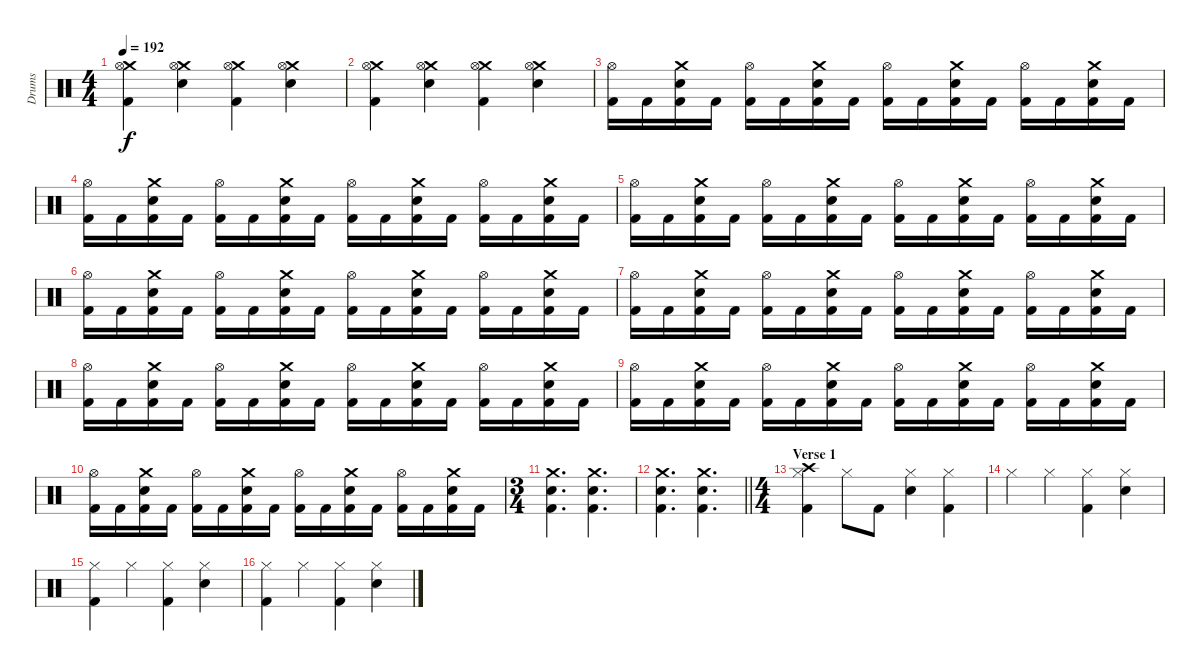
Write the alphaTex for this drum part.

\track ("Drums" "Drums") {instrument percussion}
\staff {score}
\articulation defaults
\ts (4 4)
\tempo 192
\clef neutral
\ks c
("Crash medium (hit)" "Hi-Hat (open)" "Kick (hit) 2").4{dy f} ("Crash medium (hit)" "Hi-Hat (open)" "Electric Snare (hit)").4 ("Crash medium (hit)" "Hi-Hat (open)" "Kick (hit) 2").4 ("Crash medium (hit)" "Hi-Hat (open)" "Electric Snare (hit)").4 |
("Crash medium (hit)" "Hi-Hat (open)" "Kick (hit) 2").4 ("Crash medium (hit)" "Hi-Hat (open)" "Electric Snare (hit)").4 ("Crash medium (hit)" "Hi-Hat (open)" "Kick (hit) 2").4 ("Crash medium (hit)" "Hi-Hat (open)" "Electric Snare (hit)").4 |
("Hi-Hat (open)" "Kick (hit) 2").16 "Kick (hit) 2".16 ("Crash medium (hit)" "Electric Snare (hit)" "Kick (hit) 2").16 "Kick (hit) 2".16 ("Hi-Hat (open)" "Kick (hit) 2").16 "Kick (hit) 2".16 ("Crash medium (hit)" "Electric Snare (hit)" "Kick (hit) 2").16 "Kick (hit) 2".16 ("Hi-Hat (open)" "Kick (hit) 2").16 "Kick (hit) 2".16 ("Crash medium (hit)" "Electric Snare (hit)" "Kick (hit) 2").16 "Kick (hit) 2".16 ("Hi-Hat (open)" "Kick (hit) 2").16 "Kick (hit) 2".16 ("Crash medium (hit)" "Electric Snare (hit)" "Kick (hit) 2").16 "Kick (hit) 2".16 |
("Hi-Hat (open)" "Kick (hit) 2").16 "Kick (hit) 2".16 ("Crash medium (hit)" "Electric Snare (hit)" "Kick (hit) 2").16 "Kick (hit) 2".16 ("Hi-Hat (open)" "Kick (hit) 2").16 "Kick (hit) 2".16 ("Crash medium (hit)" "Electric Snare (hit)" "Kick (hit) 2").16 "Kick (hit) 2".16 ("Hi-Hat (open)" "Kick (hit) 2").16 "Kick (hit) 2".16 ("Crash medium (hit)" "Electric Snare (hit)" "Kick (hit) 2").16 "Kick (hit) 2".16 ("Hi-Hat (open)" "Kick (hit) 2").16 "Kick (hit) 2".16 ("Crash medium (hit)" "Electric Snare (hit)" "Kick (hit) 2").16 "Kick (hit) 2".16 |
("Hi-Hat (open)" "Kick (hit) 2").16 "Kick (hit) 2".16 ("Crash medium (hit)" "Electric Snare (hit)" "Kick (hit) 2").16 "Kick (hit) 2".16 ("Hi-Hat (open)" "Kick (hit) 2").16 "Kick (hit) 2".16 ("Crash medium (hit)" "Electric Snare (hit)" "Kick (hit) 2").16 "Kick (hit) 2".16 ("Hi-Hat (open)" "Kick (hit) 2").16 "Kick (hit) 2".16 ("Crash medium (hit)" "Electric Snare (hit)" "Kick (hit) 2").16 "Kick (hit) 2".16 ("Hi-Hat (open)" "Kick (hit) 2").16 "Kick (hit) 2".16 ("Crash medium (hit)" "Electric Snare (hit)" "Kick (hit) 2").16 "Kick (hit) 2".16 |
("Hi-Hat (open)" "Kick (hit) 2").16 "Kick (hit) 2".16 ("Crash medium (hit)" "Electric Snare (hit)" "Kick (hit) 2").16 "Kick (hit) 2".16 ("Hi-Hat (open)" "Kick (hit) 2").16 "Kick (hit) 2".16 ("Crash medium (hit)" "Electric Snare (hit)" "Kick (hit) 2").16 "Kick (hit) 2".16 ("Hi-Hat (open)" "Kick (hit) 2").16 "Kick (hit) 2".16 ("Crash medium (hit)" "Electric Snare (hit)" "Kick (hit) 2").16 "Kick (hit) 2".16 ("Hi-Hat (open)" "Kick (hit) 2").16 "Kick (hit) 2".16 ("Crash medium (hit)" "Electric Snare (hit)" "Kick (hit) 2").16 "Kick (hit) 2".16 |
("Hi-Hat (open)" "Kick (hit) 2").16 "Kick (hit) 2".16 ("Crash medium (hit)" "Electric Snare (hit)" "Kick (hit) 2").16 "Kick (hit) 2".16 ("Hi-Hat (open)" "Kick (hit) 2").16 "Kick (hit) 2".16 ("Crash medium (hit)" "Electric Snare (hit)" "Kick (hit) 2").16 "Kick (hit) 2".16 ("Hi-Hat (open)" "Kick (hit) 2").16 "Kick (hit) 2".16 ("Crash medium (hit)" "Electric Snare (hit)" "Kick (hit) 2").16 "Kick (hit) 2".16 ("Hi-Hat (open)" "Kick (hit) 2").16 "Kick (hit) 2".16 ("Crash medium (hit)" "Electric Snare (hit)" "Kick (hit) 2").16 "Kick (hit) 2".16 |
("Hi-Hat (open)" "Kick (hit) 2").16 "Kick (hit) 2".16 ("Crash medium (hit)" "Electric Snare (hit)" "Kick (hit) 2").16 "Kick (hit) 2".16 ("Hi-Hat (open)" "Kick (hit) 2").16 "Kick (hit) 2".16 ("Crash medium (hit)" "Electric Snare (hit)" "Kick (hit) 2").16 "Kick (hit) 2".16 ("Hi-Hat (open)" "Kick (hit) 2").16 "Kick (hit) 2".16 ("Crash medium (hit)" "Electric Snare (hit)" "Kick (hit) 2").16 "Kick (hit) 2".16 ("Hi-Hat (open)" "Kick (hit) 2").16 "Kick (hit) 2".16 ("Crash medium (hit)" "Electric Snare (hit)" "Kick (hit) 2").16 "Kick (hit) 2".16 |
("Hi-Hat (open)" "Kick (hit) 2").16 "Kick (hit) 2".16 ("Crash medium (hit)" "Electric Snare (hit)" "Kick (hit) 2").16 "Kick (hit) 2".16 ("Hi-Hat (open)" "Kick (hit) 2").16 "Kick (hit) 2".16 ("Crash medium (hit)" "Electric Snare (hit)" "Kick (hit) 2").16 "Kick (hit) 2".16 ("Hi-Hat (open)" "Kick (hit) 2").16 "Kick (hit) 2".16 ("Crash medium (hit)" "Electric Snare (hit)" "Kick (hit) 2").16 "Kick (hit) 2".16 ("Hi-Hat (open)" "Kick (hit) 2").16 "Kick (hit) 2".16 ("Crash medium (hit)" "Electric Snare (hit)" "Kick (hit) 2").16 "Kick (hit) 2".16 |
("Hi-Hat (open)" "Kick (hit) 2").16 "Kick (hit) 2".16 ("Crash medium (hit)" "Electric Snare (hit)" "Kick (hit) 2").16 "Kick (hit) 2".16 ("Hi-Hat (open)" "Kick (hit) 2").16 "Kick (hit) 2".16 ("Crash medium (hit)" "Electric Snare (hit)" "Kick (hit) 2").16 "Kick (hit) 2".16 ("Hi-Hat (open)" "Kick (hit) 2").16 "Kick (hit) 2".16 ("Crash medium (hit)" "Electric Snare (hit)" "Kick (hit) 2").16 "Kick (hit) 2".16 ("Hi-Hat (open)" "Kick (hit) 2").16 "Kick (hit) 2".16 ("Crash medium (hit)" "Electric Snare (hit)" "Kick (hit) 2").16 "Kick (hit) 2".16 |
\ts (3 4)
("Crash medium (hit)" "Electric Snare (hit)" "Kick (hit) 2").4{d} ("Crash medium (hit)" "Electric Snare (hit)" "Kick (hit) 2").4{d} |
\barLineRight lightlight
("Crash medium (hit)" "Electric Snare (hit)" "Kick (hit) 2").4{d} ("Crash medium (hit)" "Electric Snare (hit)" "Kick (hit) 2").4{d} |
\ts (4 4)
\section ("" "Verse 1")
("Crash high (hit)" "Hi-Hat (closed)" "Kick (hit) 2").4 "Hi-Hat (closed)".8 "Kick (hit) 2".8 ("Hi-Hat (closed)" "Electric Snare (hit)").4 ("Hi-Hat (closed)" "Kick (hit) 2").4 |
"Hi-Hat (closed)".4 "Hi-Hat (closed)".4 ("Hi-Hat (closed)" "Kick (hit) 2").4 ("Hi-Hat (closed)" "Electric Snare (hit)").4 |
("Hi-Hat (closed)" "Kick (hit) 2").4 "Hi-Hat (closed)".4 ("Hi-Hat (closed)" "Kick (hit) 2").4 ("Hi-Hat (closed)" "Electric Snare (hit)").4 |
("Hi-Hat (closed)" "Kick (hit) 2").4 "Hi-Hat (closed)".4 ("Hi-Hat (closed)" "Kick (hit) 2").4 ("Hi-Hat (closed)" "Electric Snare (hit)").4
